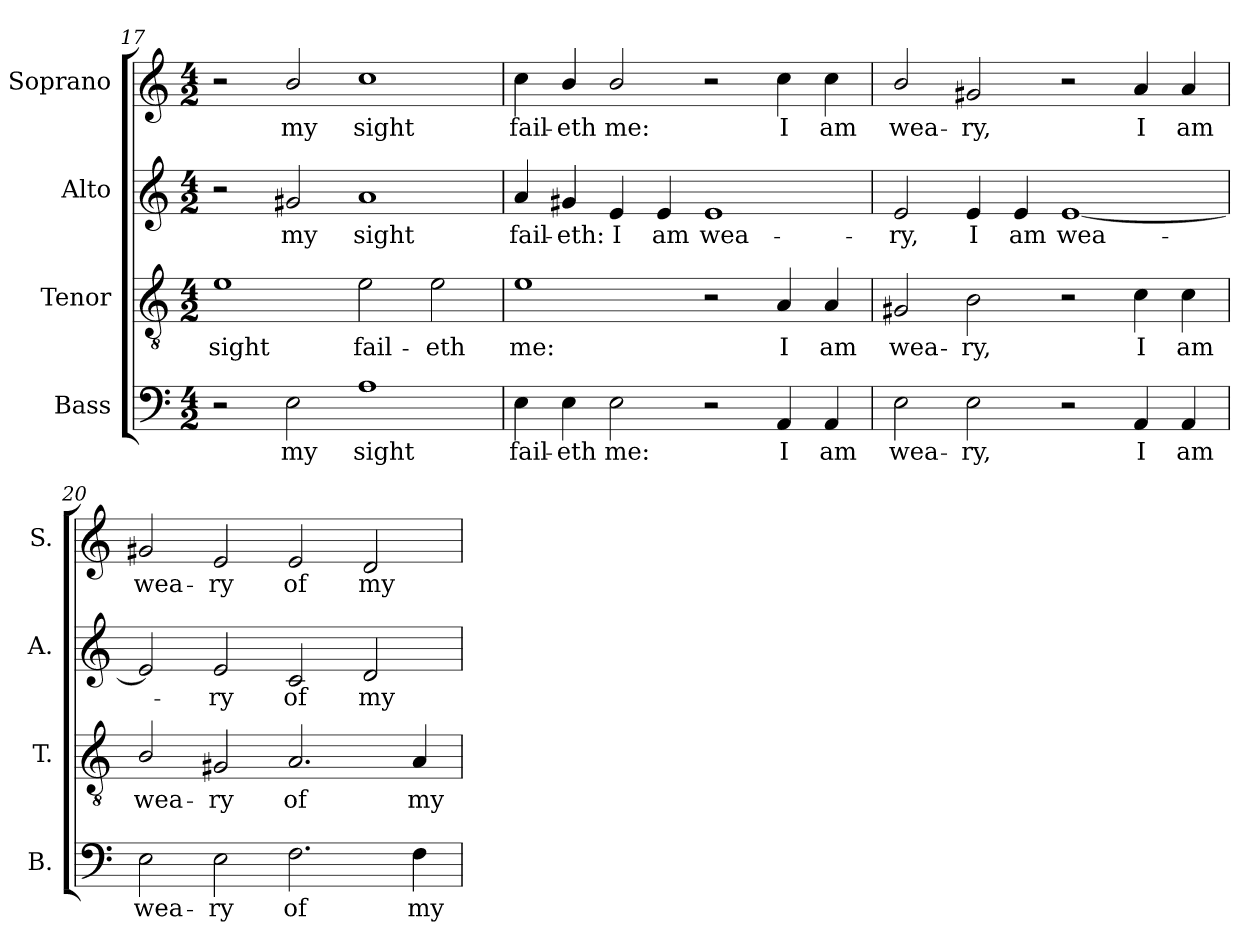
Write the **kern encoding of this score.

**kern	**text	**kern	**text	**kern	**text	**kern	**text
*part4	*part4	*part3	*part3	*part2	*part2	*part1	*part1
*staff4	*staff4	*staff3	*staff3	*staff2	*staff2	*staff1	*staff1
*I"Bass	*	*I"Tenor	*	*I"Alto	*	*I"Soprano	*
*I'B.	*	*I'T.	*	*I'A.	*	*I'S.	*
*clefF4	*	*clefGv2	*	*clefG2	*	*clefG2	*
*	*	*ITrd7c12	*	*	*	*	*
*k[]	*	*k[]	*	*k[]	*	*k[]	*
*a:	*	*a:	*	*a:	*	*a:	*
*M4/2	*	*M4/2	*	*M4/2	*	*M4/2	*
=17	=17	=17	=17	=17	=17	=17	=17
!	!	!	!LO:LY:b:color=#000000	!	!	!	!
2r	.	1Ei	sight	2r	.	2r	.
!	!LO:LY:b:color=#000000	!	!	!	!	!	!
!	!	!	!	!	!LO:LY:b:color=#000000	!	!
!	!	!	!	!	!	!	!LO:LY:b:color=#000000
2Ei\	my	.	.	2g#Xi/	my	2bi/	my
!	!LO:LY:b:color=#000000	!	!	!	!	!	!
!	!	!	!LO:LY:b:color=#000000	!	!	!	!
!	!	!	!	!	!LO:LY:b:color=#000000	!	!
!	!	!	!	!	!	!	!LO:LY:b:color=#000000
1Ai	sight	2Ei\	fail-	1ai	sight	1cci	sight
!	!	!	!LO:LY:b:color=#000000	!	!	!	!
.	.	2Ei\	-eth	.	.	.	.
=18	=18	=18	=18	=18	=18	=18	=18
!	!LO:LY:b:color=#000000	!	!	!	!	!	!
!	!	!	!LO:LY:b:color=#000000	!	!	!	!
!	!	!	!	!	!LO:LY:b:color=#000000	!	!
!	!	!	!	!	!	!	!LO:LY:b:color=#000000
4Ei\	fail-	1Ei	me:	4ai/	fail-	4cci\	fail-
!	!LO:LY:b:color=#000000	!	!	!	!	!	!
!	!	!	!	!	!LO:LY:b:color=#000000	!	!
!	!	!	!	!	!	!	!LO:LY:b:color=#000000
4Ei\	-eth	.	.	4g#Xi/	-eth:	4bi/	-eth
!	!LO:LY:b:color=#000000	!	!	!	!	!	!
!	!	!	!	!	!LO:LY:b:color=#000000	!	!
!	!	!	!	!	!	!	!LO:LY:b:color=#000000
2Ei\	me:	.	.	4ei/	I	2bi/	me:
!	!	!	!	!	!LO:LY:b:color=#000000	!	!
.	.	.	.	4ei/	am	.	.
!	!	!	!	!	!LO:LY:b:color=#000000	!	!
2r	.	2r	.	1ei	wea-	2r	.
!	!LO:LY:b:color=#000000	!	!	!	!	!	!
!	!	!	!LO:LY:b:color=#000000	!	!	!	!
!	!	!	!	!	!	!	!LO:LY:b:color=#000000
4AAi/	I	4AAi/	I	.	.	4cci\	I
!	!LO:LY:b:color=#000000	!	!	!	!	!	!
!	!	!	!LO:LY:b:color=#000000	!	!	!	!
!	!	!	!	!	!	!	!LO:LY:b:color=#000000
4AAi/	am	4AAi/	am	.	.	4cci\	am
=19	=19	=19	=19	=19	=19	=19	=19
!	!LO:LY:b:color=#000000	!	!	!	!	!	!
!	!	!	!LO:LY:b:color=#000000	!	!	!	!
!	!	!	!	!	!LO:LY:b:color=#000000	!	!
!	!	!	!	!	!	!	!LO:LY:b:color=#000000
2Ei\	wea-	2GG#Xi/	wea-	2ei/	-ry,	2bi/	wea-
!	!LO:LY:b:color=#000000	!	!	!	!	!	!
!	!	!	!LO:LY:b:color=#000000	!	!	!	!
!	!	!	!	!	!LO:LY:b:color=#000000	!	!
!	!	!	!	!	!	!	!LO:LY:b:color=#000000
2Ei\	-ry,	2BBi\	-ry,	4ei/	I	2g#Xi/	-ry,
!	!	!	!	!	!LO:LY:b:color=#000000	!	!
.	.	.	.	4ei/	am	.	.
!	!	!	!	!	!LO:LY:b:color=#000000	!	!
2r	.	2r	.	[1ei	wea-	2r	.
!	!LO:LY:b:color=#000000	!	!	!	!	!	!
!	!	!	!LO:LY:b:color=#000000	!	!	!	!
!	!	!	!	!	!	!	!LO:LY:b:color=#000000
4AAi/	I	4Ci\	I	.	.	4ai/	I
!	!LO:LY:b:color=#000000	!	!	!	!	!	!
!	!	!	!LO:LY:b:color=#000000	!	!	!	!
!	!	!	!	!	!	!	!LO:LY:b:color=#000000
4AAi/	am	4Ci\	am	.	.	4ai/	am
!!LO:LB:g=z
=20	=20	=20	=20	=20	=20	=20	=20
!	!LO:LY:b:color=#000000	!	!	!	!	!	!
!	!	!	!LO:LY:b:color=#000000	!	!	!	!
!	!	!	!	!	!	!	!LO:LY:b:color=#000000
2Ei\	wea-	2BBi/	wea-	2ei/]	.	2g#Xi/	wea-
!	!LO:LY:b:color=#000000	!	!	!	!	!	!
!	!	!	!LO:LY:b:color=#000000	!	!	!	!
!	!	!	!	!	!LO:LY:b:color=#000000	!	!
!	!	!	!	!	!	!	!LO:LY:b:color=#000000
2Ei\	-ry	2GG#Xi/	-ry	2ei/	-ry	2ei/	-ry
!	!LO:LY:b:color=#000000	!	!	!	!	!	!
!	!	!	!LO:LY:b:color=#000000	!	!	!	!
!	!	!	!	!	!LO:LY:b:color=#000000	!	!
!	!	!	!	!	!	!	!LO:LY:b:color=#000000
2.Fi\	of	2.AAi/	of	2ci/	of	2ei/	of
!	!	!	!	!	!LO:LY:b:color=#000000	!	!
!	!	!	!	!	!	!	!LO:LY:b:color=#000000
.	.	.	.	2di/	my	2di/	my
!	!LO:LY:b:color=#000000	!	!	!	!	!	!
!	!	!	!LO:LY:b:color=#000000	!	!	!	!
4Fi\	my	4AAi/	my	.	.	.	.
=	=	=	=	=	=	=	=
*-	*-	*-	*-	*-	*-	*-	*-
